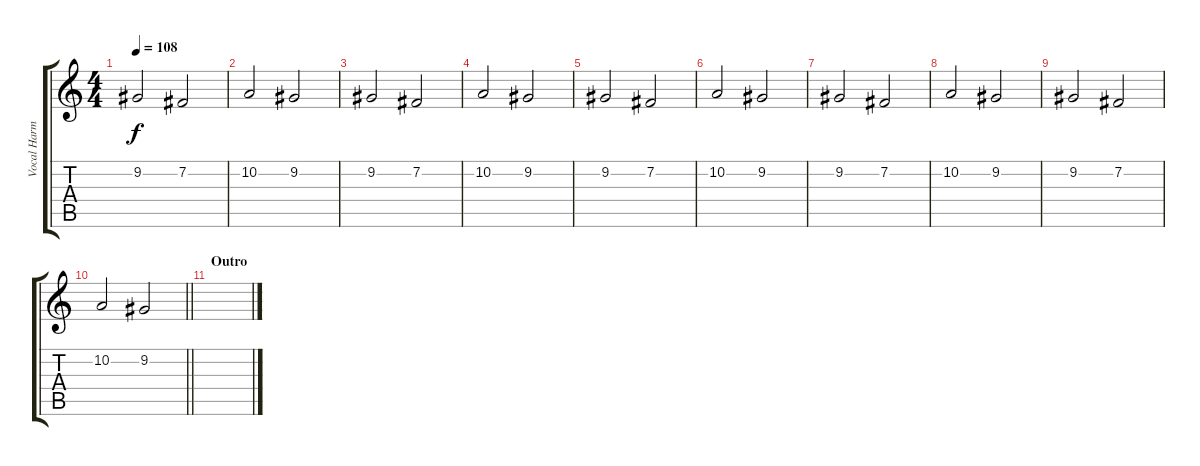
\track ("Vocal Harmony" "Vocal Harm") {instrument harmonica}
\staff {score tabs}
\tuning (E4 B3 G3 D3 A2 E2) {hide}
\ts (4 4)
\tempo 108
\clef g2
\ks c
9.2.2{dy f} 7.2.2 |
10.2.2 9.2.2 |
9.2.2 7.2.2 |
10.2.2 9.2.2 |
9.2.2 7.2.2 |
10.2.2 9.2.2 |
9.2.2 7.2.2 |
10.2.2 9.2.2 |
9.2.2 7.2.2 |
\barLineRight lightlight
10.2.2 9.2.2 |
\section ("" "Outro")
